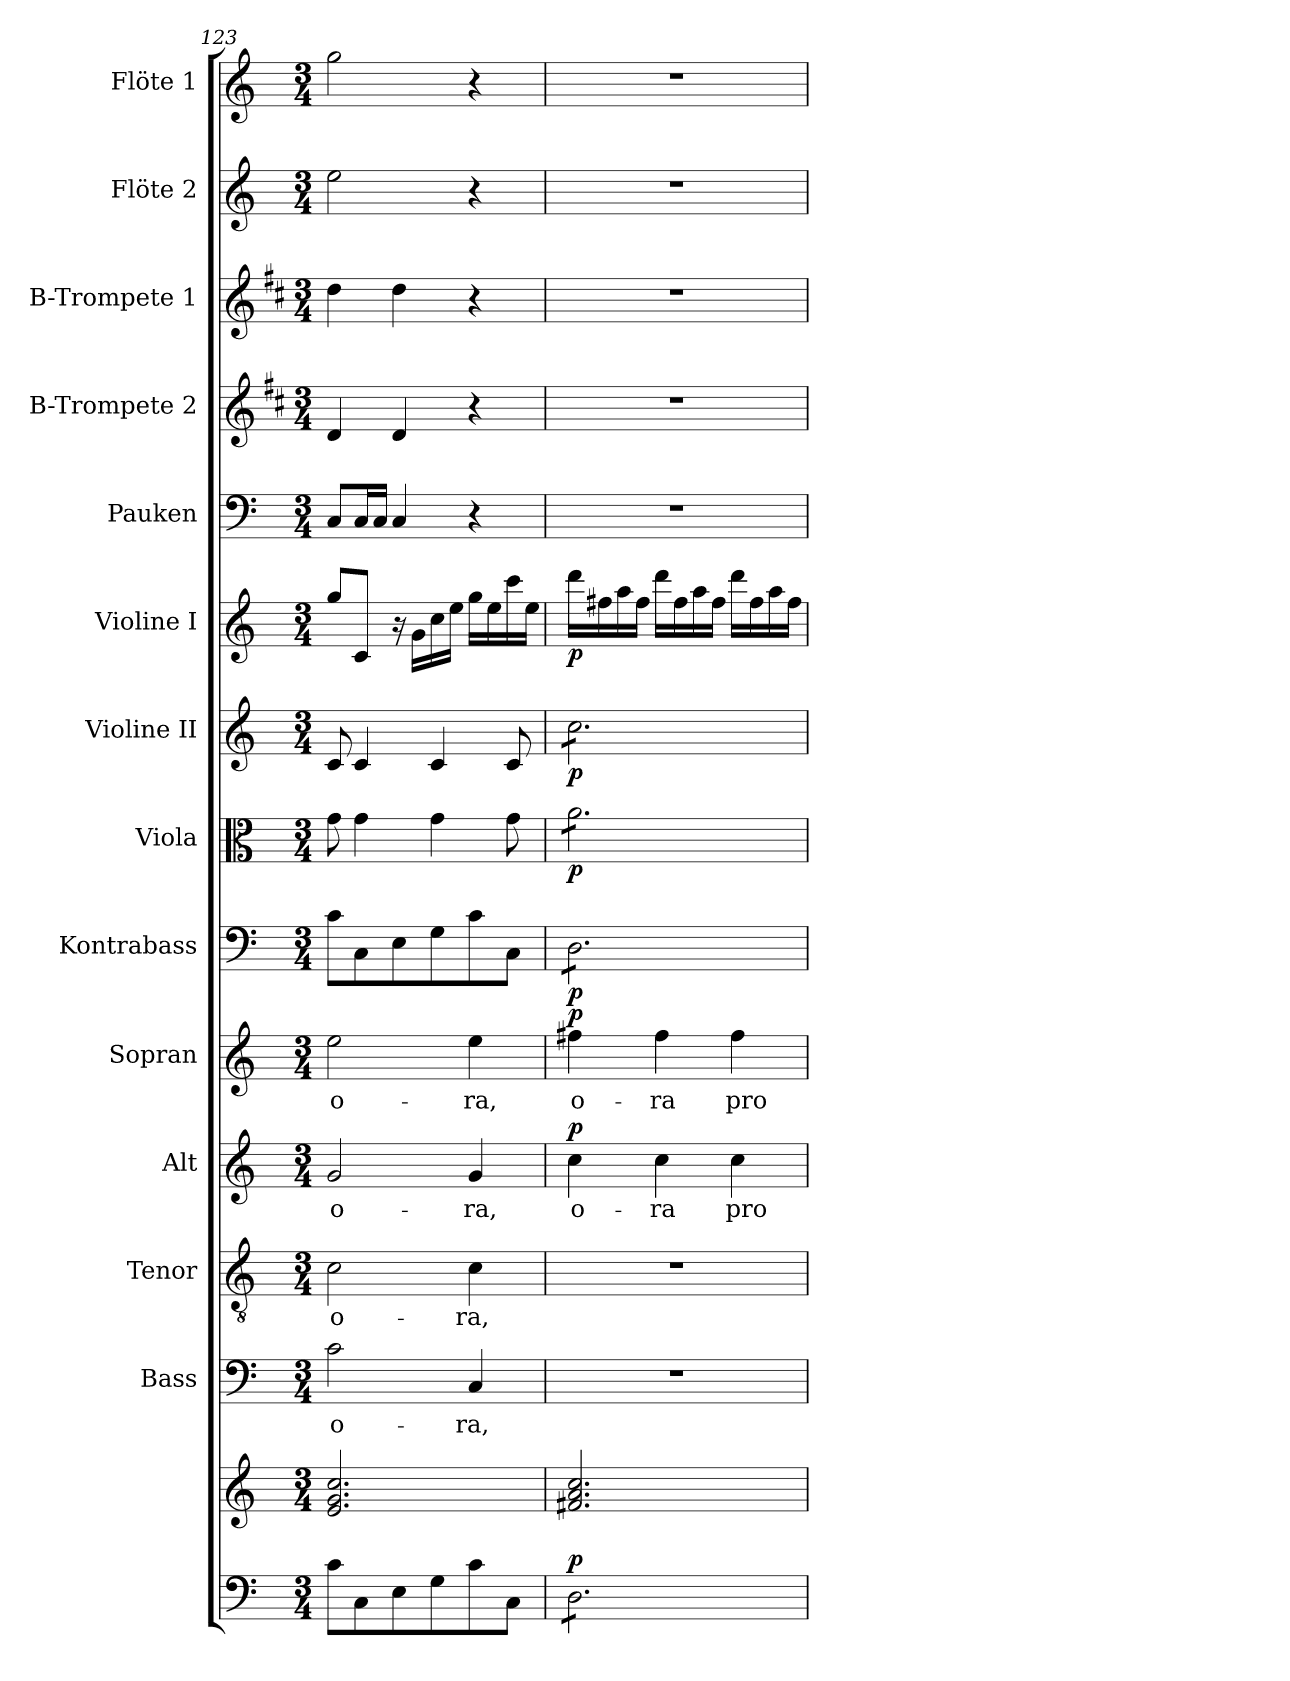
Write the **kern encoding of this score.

**kern	**kern	**dynam	**kern	**text	**kern	**text	**kern	**text	**dynam	**kern	**text	**dynam	**kern	**dynam	**kern	**dynam	**kern	**dynam	**kern	**dynam	**kern	**kern	**kern	**kern	**kern
*part14	*part14	*part14	*part13	*part13	*part12	*part12	*part11	*part11	*part11	*part10	*part10	*part10	*part9	*part9	*part8	*part8	*part7	*part7	*part6	*part6	*part5	*part4	*part3	*part2	*part1
*staff15	*staff14	*staff14/15	*staff13	*staff13	*staff12	*staff12	*staff11	*staff11	*staff11	*staff10	*staff10	*staff10	*staff9	*staff9	*staff8	*staff8	*staff7	*staff7	*staff6	*staff6	*staff5	*staff4	*staff3	*staff2	*staff1
*	*	*	*I"Bass	*	*I"Tenor	*	*I"Alt	*	*	*I"Sopran	*	*	*I"Kontrabass	*	*I"Viola	*	*I"Violine II	*	*I"Violine I	*	*I"Pauken	*I"B-Trompete 2	*I"B-Trompete 1	*I"Flöte 2	*I"Flöte 1
*	*	*	*I'B.	*	*I'T.	*	*I'A.	*	*	*I'S.	*	*	*I'Kb.	*	*I'Vla.	*	*I'Vl. II	*	*I'Vl. I	*	*I'Pk.	*I'B Trp. 2	*I'B Trp. 1	*I'Fl. 2	*I'Fl. 1
*clefF4	*clefG2	*	*clefF4	*	*clefGv2	*	*clefG2	*	*	*clefG2	*	*	*clefF4	*	*clefC3	*	*clefG2	*	*clefG2	*	*clefF4	*clefG2	*clefG2	*clefG2	*clefG2
*	*	*	*	*	*	*	*	*	*	*	*	*	*ITrd7c12	*	*	*	*	*	*	*	*	*ITrd1c2	*ITrd1c2	*	*
*k[]	*k[]	*	*k[]	*	*k[]	*	*k[]	*	*	*k[]	*	*	*k[]	*	*k[]	*	*k[]	*	*k[]	*	*k[]	*k[]	*k[]	*k[]	*k[]
*C:	*C:	*	*C:	*	*C:	*	*C:	*	*	*C:	*	*	*C:	*	*C:	*	*C:	*	*C:	*	*C:	*C:	*C:	*C:	*C:
*M3/4	*M3/4	*	*M3/4	*	*M3/4	*	*M3/4	*	*	*M3/4	*	*	*M3/4	*	*M3/4	*	*M3/4	*	*M3/4	*	*M3/4	*M3/4	*M3/4	*M3/4	*M3/4
=123	=123	=123	=123	=123	=123	=123	=123	=123	=123	=123	=123	=123	=123	=123	=123	=123	=123	=123	=123	=123	=123	=123	=123	=123	=123
!	!	!	!	!LO:LY:b	!	!LO:LY:b	!	!LO:LY:b	!	!	!LO:LY:b	!	!	!	!	!	!	!	!	!	!	!	!	!	!
8c\L	2.e/ 2.g/ 2.cc/	.	2c\	o-	2c\	o-	2g/	o-	.	2ee\	o-	.	8C\L	.	8g\	.	8c/	.	8gg/L	.	8C/L	4c/	4cc\	2ee\	2gg\
8C\	.	.	.	.	.	.	.	.	.	.	.	.	8CC\	.	4g\	.	4c/	.	8c/J	.	16C/L	.	.	.	.
.	.	.	.	.	.	.	.	.	.	.	.	.	.	.	.	.	.	.	.	.	16C/JJ	.	.	.	.
8E\	.	.	.	.	.	.	.	.	.	.	.	.	8EE\	.	.	.	.	.	16r	.	4C/	4c/	4cc\	.	.
.	.	.	.	.	.	.	.	.	.	.	.	.	.	.	.	.	.	.	16g\LL	.	.	.	.	.	.
8G\	.	.	.	.	.	.	.	.	.	.	.	.	8GG\	.	4g\	.	4c/	.	16cc\	.	.	.	.	.	.
.	.	.	.	.	.	.	.	.	.	.	.	.	.	.	.	.	.	.	16ee\JJ	.	.	.	.	.	.
!	!	!	!	!LO:LY:b	!	!LO:LY:b	!	!LO:LY:b	!	!	!LO:LY:b	!	!	!	!	!	!	!	!	!	!	!	!	!	!
8c\	.	.	4C/	-ra,	4c\	-ra,	4g/	-ra,	.	4ee\	-ra,	.	8C\	.	.	.	.	.	16gg\LL	.	4r	4r	4r	4r	4r
.	.	.	.	.	.	.	.	.	.	.	.	.	.	.	.	.	.	.	16ee\	.	.	.	.	.	.
8C\J	.	.	.	.	.	.	.	.	.	.	.	.	8CC\J	.	8g\	.	8c/	.	16ccc\	.	.	.	.	.	.
.	.	.	.	.	.	.	.	.	.	.	.	.	.	.	.	.	.	.	16ee\JJ	.	.	.	.	.	.
!!LO:PB:g=z
=124	=124	=124	=124	=124	=124	=124	=124	=124	=124	=124	=124	=124	=124	=124	=124	=124	=124	=124	=124	=124	=124	=124	=124	=124	=124
!	!	!LO:DY:a=2	!	!	!	!	!	!LO:LY:b	!LO:DY:a	!	!LO:LY:b	!LO:DY:a	!	!LO:DY:b	!	!LO:DY:b	!	!LO:DY:b	!	!LO:DY:b	!	!	!	!	!
*tremolo	*	*	*	*	*	*	*	*	*	*	*	*	*	*	*	*	*	*	*	*	*	*	*	*	*
*	*	*	*	*	*	*	*	*	*	*	*	*	*tremolo	*	*	*	*	*	*	*	*	*	*	*	*
*	*	*	*	*	*	*	*	*	*	*	*	*	*	*	*tremolo	*	*	*	*	*	*	*	*	*	*
*	*	*	*	*	*	*	*	*	*	*	*	*	*	*	*	*	*tremolo	*	*	*	*	*	*	*	*
8D\L	2.f#X/ 2.a/ 2.cc/	p	2.r	.	2.r	.	4cc\	o-	p	4ff#X\	o-	p	8DD\L	p	8a\L	p	8cc\L	p	16ddd\LL	p	2.r	2.r	2.r	2.r	2.r
.	.	.	.	.	.	.	.	.	.	.	.	.	.	.	.	.	.	.	16ff#X\	.	.	.	.	.	.
8D\	.	.	.	.	.	.	.	.	.	.	.	.	8DD\	.	8a\	.	8cc\	.	16aa\	.	.	.	.	.	.
.	.	.	.	.	.	.	.	.	.	.	.	.	.	.	.	.	.	.	16ff#\JJ	.	.	.	.	.	.
!	!	!	!	!	!	!	!	!LO:LY:b	!	!	!LO:LY:b	!	!	!	!	!	!	!	!	!	!	!	!	!	!
8D\	.	.	.	.	.	.	4cc\	-ra	.	4ff#\	-ra	.	8DD\	.	8a\	.	8cc\	.	16ddd\LL	.	.	.	.	.	.
.	.	.	.	.	.	.	.	.	.	.	.	.	.	.	.	.	.	.	16ff#\	.	.	.	.	.	.
8D\	.	.	.	.	.	.	.	.	.	.	.	.	8DD\	.	8a\	.	8cc\	.	16aa\	.	.	.	.	.	.
.	.	.	.	.	.	.	.	.	.	.	.	.	.	.	.	.	.	.	16ff#\JJ	.	.	.	.	.	.
!	!	!	!	!	!	!	!	!LO:LY:b	!	!	!LO:LY:b	!	!	!	!	!	!	!	!	!	!	!	!	!	!
8D\	.	.	.	.	.	.	4cc\	pro	.	4ff#\	pro	.	8DD\	.	8a\	.	8cc\	.	16ddd\LL	.	.	.	.	.	.
.	.	.	.	.	.	.	.	.	.	.	.	.	.	.	.	.	.	.	16ff#\	.	.	.	.	.	.
8D\J	.	.	.	.	.	.	.	.	.	.	.	.	8DD\J	.	8a\J	.	8cc\J	.	16aa\	.	.	.	.	.	.
*	*	*	*	*	*	*	*	*	*	*	*	*	*	*	*	*	*Xtremolo	*	*	*	*	*	*	*	*
*	*	*	*	*	*	*	*	*	*	*	*	*	*	*	*Xtremolo	*	*	*	*	*	*	*	*	*	*
*	*	*	*	*	*	*	*	*	*	*	*	*	*Xtremolo	*	*	*	*	*	*	*	*	*	*	*	*
*Xtremolo	*	*	*	*	*	*	*	*	*	*	*	*	*	*	*	*	*	*	*	*	*	*	*	*	*
.	.	.	.	.	.	.	.	.	.	.	.	.	.	.	.	.	.	.	16ff#\JJ	.	.	.	.	.	.
=	=	=	=	=	=	=	=	=	=	=	=	=	=	=	=	=	=	=	=	=	=	=	=	=	=
*-	*-	*-	*-	*-	*-	*-	*-	*-	*-	*-	*-	*-	*-	*-	*-	*-	*-	*-	*-	*-	*-	*-	*-	*-	*-
